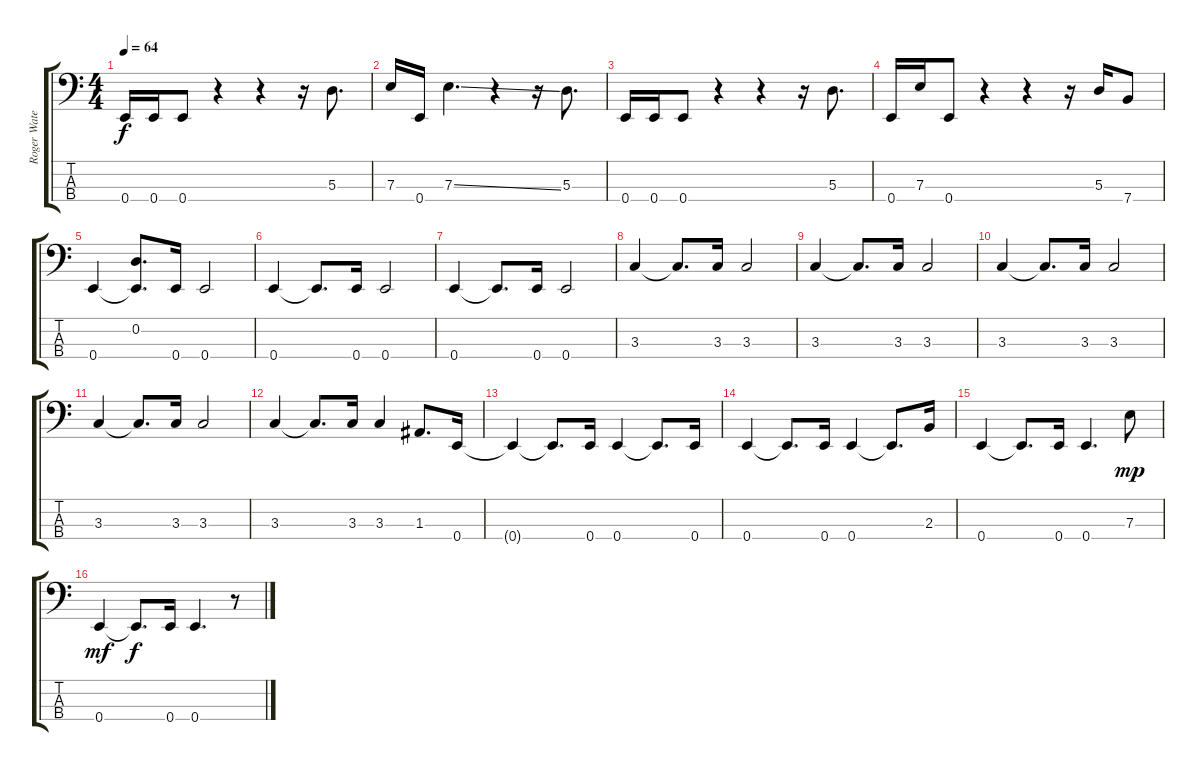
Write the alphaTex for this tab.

\track ("Roger Waters" "Roger Wate") {instrument electricbassfinger}
\staff {score tabs}
\tuning (G2 D2 A1 E1) {hide}
\ts (4 4)
\tempo 64
\clef f4
\ks c
0.4.16{dy f} 0.4.16 0.4.8 r.4 r.4 r.16 5.3.8{d} |
7.3.16 0.4.16 7.3{ss}.4{d} r.4 r.16 5.3.8{d} |
0.4.16 0.4.16 0.4.8 r.4 r.4 r.16 5.3.8{d} |
0.4.16 7.3.16 0.4.8 r.4 r.4 r.16 5.3.16 7.4.8 |
0.4.4 (0.2 0.4{t}).8{d} 0.4.16 0.4.2 |
0.4.4 0.4{t}.8{d} 0.4.16 0.4.2 |
0.4.4 0.4{t}.8{d} 0.4.16 0.4.2 |
3.3.4 3.3{t}.8{d} 3.3.16 3.3.2 |
3.3.4 3.3{t}.8{d} 3.3.16 3.3.2 |
3.3.4 3.3{t}.8{d} 3.3.16 3.3.2 |
3.3.4 3.3{t}.8{d} 3.3.16 3.3.2 |
3.3.4 3.3{t}.8{d} 3.3.16 3.3.4 1.3.8{d} 0.4.16 |
0.4{t}.4 0.4{t}.8{d} 0.4.16 0.4.4 0.4{t}.8{d} 0.4.16 |
0.4.4 0.4{t}.8{d} 0.4.16 0.4.4 0.4{t}.8{d} 2.3.16 |
0.4.4 0.4{t}.8{d} 0.4.16 0.4.4{d} 7.3.8{dy mp} |
0.4.4{dy mf} 0.4{t}.8{d dy f} 0.4.16 0.4.4{d} r.8
